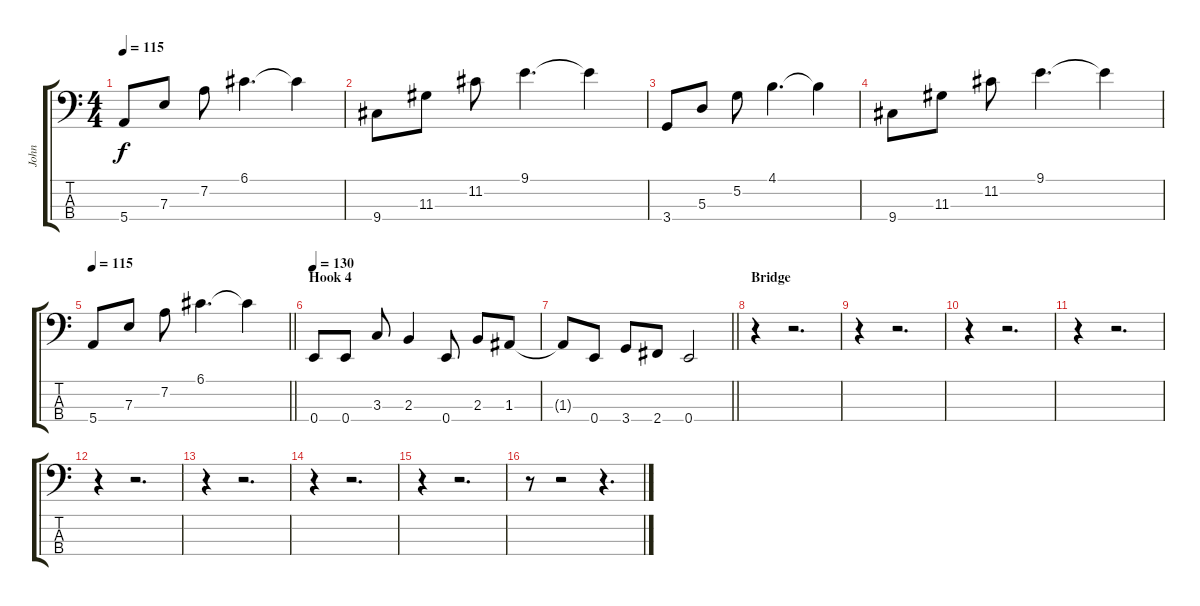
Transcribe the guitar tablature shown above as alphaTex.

\track ("John" "John") {instrument electricbassfinger}
\staff {score tabs}
\tuning (G2 D2 A1 E1) {hide}
\ts (4 4)
\tempo 115
\clef f4
\ks c
5.4.8{dy f} 7.3.8 7.2.8 6.1.4{d} 6.1{t}.4 |
9.4.8 11.3.8 11.2.8 9.1.4{d} 9.1{t}.4 |
3.4.8 5.3.8 5.2.8 4.1.4{d} 4.1{t}.4 |
9.4.8 11.3.8 11.2.8 9.1.4{d} 9.1{t}.4 |
\tempo 130
\tempo 115
\barLineRight lightlight
5.4.8 7.3.8 7.2.8 6.1.4{d} 6.1{t}.4 |
\section ("" "Hook 4")
\tempo 130
0.4.8 0.4.8 3.3.8 2.3.4 0.4.8 2.3.8 1.3.8 |
\barLineRight lightlight
1.3{t}.8 0.4.8 3.4.8 2.4.8 0.4.2 |
\section ("" "Bridge")
r.4 r.2{d} |
r.4 r.2{d} |
r.4 r.2{d} |
r.4 r.2{d} |
r.4 r.2{d} |
r.4 r.2{d} |
r.4 r.2{d} |
r.4 r.2{d} |
r.8 r.2 r.4{d}
